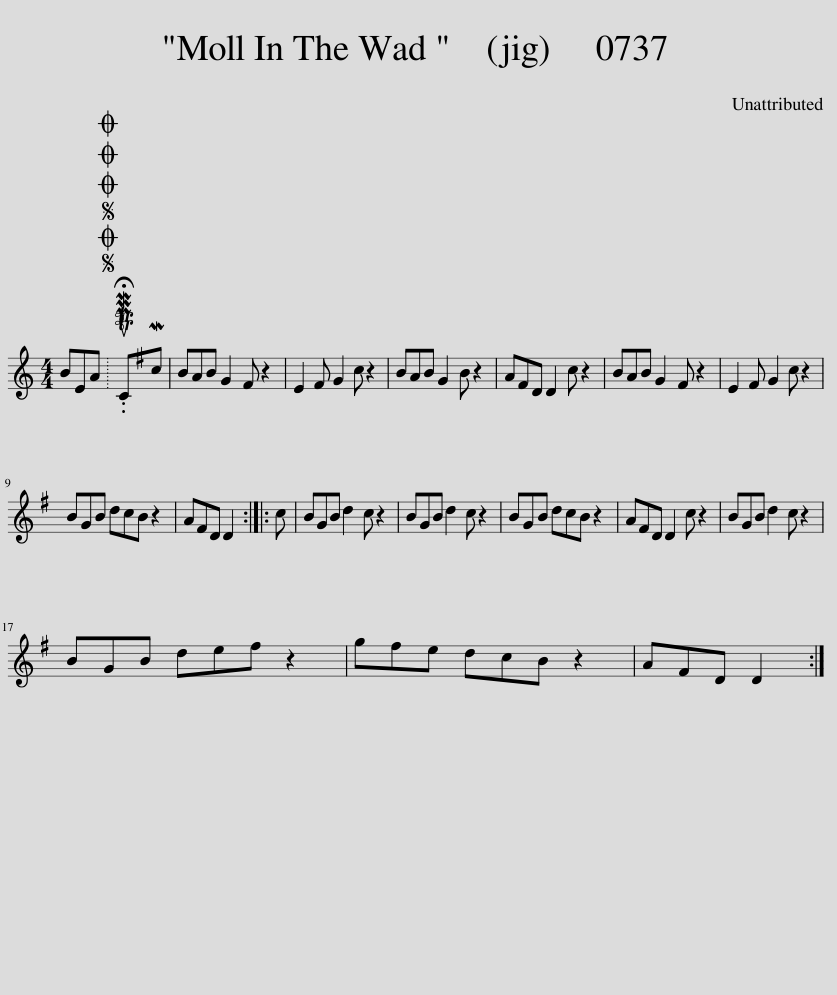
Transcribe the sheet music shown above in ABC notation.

X:1
L:1/8
M:4/4
I:linebreak $
K:C
V:1 treble
V:1
 BEA |SOSOOO .!fermata!PMTuCMc | BAB G2 ^F z2 | E2 ^F G2 c z2 | BAB G2 B z2 | %5
 A^FD D2 c z2 | BAB G2 ^F z2 | E2 ^F G2 c z2 |$ BGB dcB z2 | A^FD D2 :: %10
 c | BGB d2 c z2 | BGB d2 c z2 | BGB dcB z2 | A^FD D2 c z2 | %15
 BGB d2 c z2 |$ BGB de^f z2 | g^fe dcB z2 | A^FD D2 :| %19
